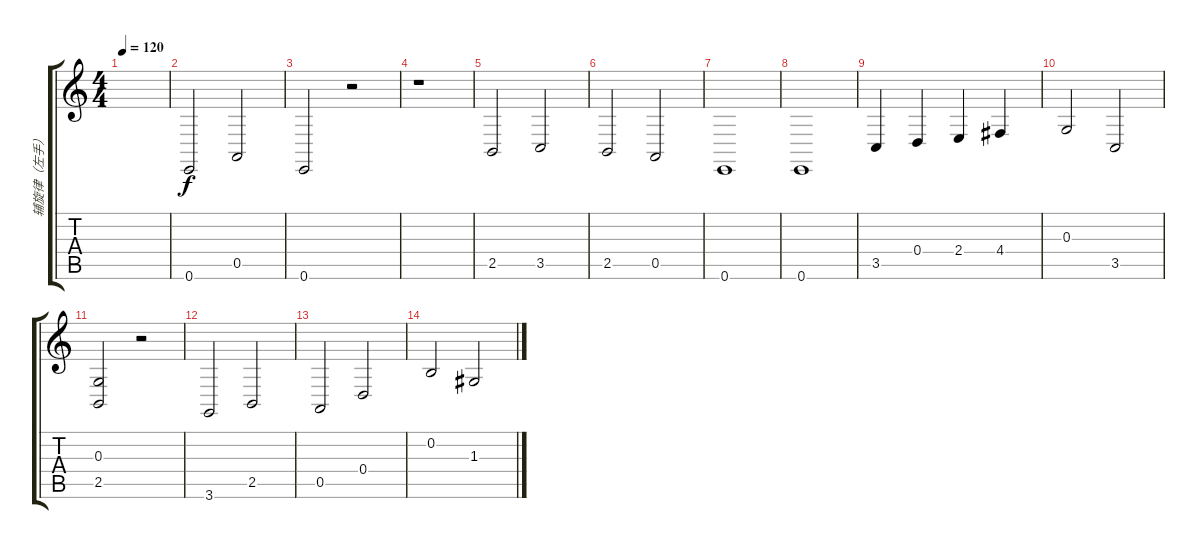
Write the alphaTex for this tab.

\track ("辅旋律（左手）" "辅旋律（左手）") {instrument acousticgrandpiano}
\staff {score tabs}
\tuning (E4 B3 G3 D3 A2 E2) {hide}
\ts (4 4)
\tempo 120
\clef g2
\ks c
|
0.6.2 0.5.2 |
0.6.2 r.2 |
r.1 |
2.5.2 3.5.2 |
2.5.2 0.5.2 |
0.6.1 |
0.6.1 |
3.5.4 0.4.4 2.4.4 4.4.4 |
0.3.2 3.5.2 |
(0.3 2.5).2 r.2 |
3.6.2 2.5.2 |
0.5.2 0.4.2 |
0.2.2 1.3.2
